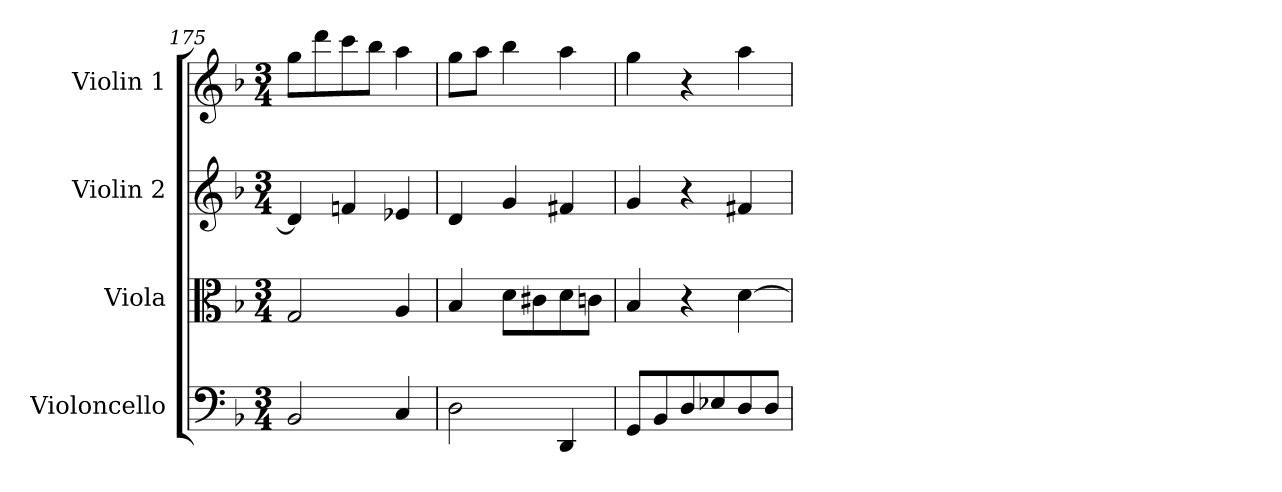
**kern	**kern	**kern	**kern
*part4	*part3	*part2	*part1
*staff4	*staff3	*staff2	*staff1
*I"Violoncello	*I"Viola	*I"Violin 2	*I"Violin 1
*I'Vc	*I'Vla	*I'Vln	*I'Vln
*clefF4	*clefC3	*clefG2	*clefG2
*k[b-]	*k[b-]	*k[b-]	*k[b-]
*M3/4	*M3/4	*M3/4	*M3/4
=175	=175	=175	=175
2BB-/	2G/	4d/]	8gg\L
.	.	.	8ddd\
.	.	4fn/	8ccc\
.	.	.	8bb-\J
4C/	4A/	4e-X/	4aa\
=176	=176	=176	=176
2D\	4B-/	4d/	8gg\L
.	.	.	8aa\J
.	8d\L	4g/	4bb-\
.	8c#X\	.	.
4DD/	8d\	4f#X/	4aa\
.	8cn\J	.	.
!!LO:PB:g=z
=177	=177	=177	=177
8GG/L	4B-/	4g/	4gg\
8BB-/	.	.	.
8D/	4r	4r	4r
8E-X/	.	.	.
8D/	[4d\	4f#X/	4aa\
8D/J	.	.	.
=	=	=	=
*-	*-	*-	*-
